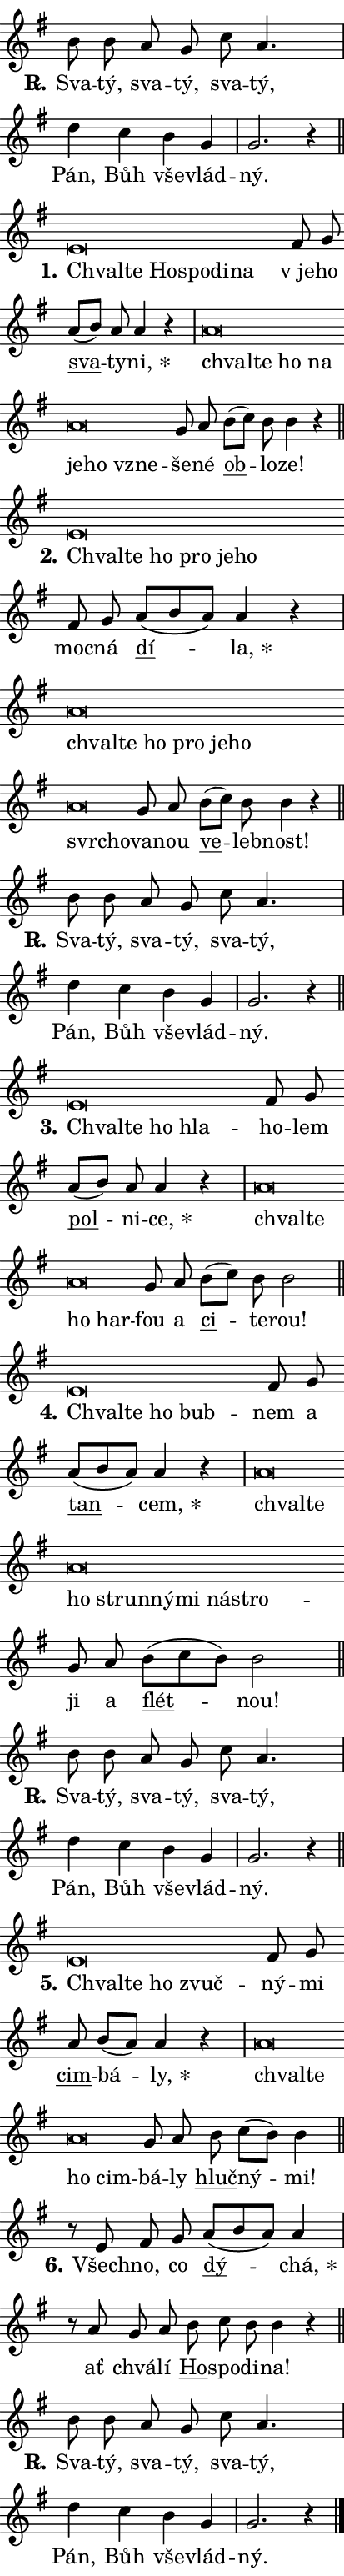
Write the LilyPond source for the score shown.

\version "2.24.0"
\header { tagline = "" }
\paper {
  indent = 0\cm
  top-margin = 0\cm
  right-margin = 0\cm
  bottom-margin = 0\cm
  left-margin = 0\cm
  paper-width = 7\cm
  page-breaking = #ly:one-page-breaking
  system-system-spacing.basic-distance = #11
  score-system-spacing.basic-distance = #11
  ragged-last = ##f
}


%% Author: Thomas Morley
%% https://lists.gnu.org/archive/html/lilypond-user/2020-05/msg00002.html
#(define (line-position grob)
"Returns position of @var[grob} in current system:
   @code{'start}, if at first time-step
   @code{'end}, if at last time-step
   @code{'middle} otherwise
"
  (let* ((col (ly:item-get-column grob))
         (ln (ly:grob-object col 'left-neighbor))
         (rn (ly:grob-object col 'right-neighbor))
         (col-to-check-left (if (ly:grob? ln) ln col))
         (col-to-check-right (if (ly:grob? rn) rn col))
         (break-dir-left
           (and
             (ly:grob-property col-to-check-left 'non-musical #f)
             (ly:item-break-dir col-to-check-left)))
         (break-dir-right
           (and
             (ly:grob-property col-to-check-right 'non-musical #f)
             (ly:item-break-dir col-to-check-right))))
        (cond ((eqv? 1 break-dir-left) 'start)
              ((eqv? -1 break-dir-right) 'end)
              (else 'middle))))

#(define (tranparent-at-line-position vctor)
  (lambda (grob)
  "Relying on @code{line-position} select the relevant enry from @var{vctor}.
Used to determine transparency,"
    (case (line-position grob)
      ((end) (not (vector-ref vctor 0)))
      ((middle) (not (vector-ref vctor 1)))
      ((start) (not (vector-ref vctor 2))))))

noteHeadBreakVisibility =
#(define-music-function (break-visibility)(vector?)
"Makes @code{NoteHead}s transparent relying on @var{break-visibility}"
#{
  \override NoteHead.transparent =
    #(tranparent-at-line-position break-visibility)
#})

#(define delete-ledgers-for-transparent-note-heads
  (lambda (grob)
    "Reads whether a @code{NoteHead} is transparent.
If so this @code{NoteHead} is removed from @code{'note-heads} from
@var{grob}, which is supposed to be @code{LedgerLineSpanner}.
As a result ledgers are not printed for this @code{NoteHead}"
    (let* ((nhds-array (ly:grob-object grob 'note-heads))
           (nhds-list
             (if (ly:grob-array? nhds-array)
                 (ly:grob-array->list nhds-array)
                 '()))
           ;; Relies on the transparent-property being done before
           ;; Staff.LedgerLineSpanner.after-line-breaking is executed.
           ;; This is fragile ...
           (to-keep
             (remove
               (lambda (nhd)
                 (ly:grob-property nhd 'transparent #f))
               nhds-list)))
      ;; TODO find a better method to iterate over grob-arrays, similiar
      ;; to filter/remove etc for lists
      ;; For now rebuilt from scratch
      (set! (ly:grob-object grob 'note-heads)  '())
      (for-each
        (lambda (nhd)
          (ly:pointer-group-interface::add-grob grob 'note-heads nhd))
        to-keep))))

hideNotes = {
  \noteHeadBreakVisibility #begin-of-line-visible
}
unHideNotes = {
  \noteHeadBreakVisibility #all-visible
}

% work-around for resetting accidentals
% https://lilypond.org/doc/v2.23/Documentation/notation/displaying-rhythms#unmetered-music
cadenzaMeasure = {
  \cadenzaOff
  \partial 1024 s1024
  \cadenzaOn
}

#(define-markup-command (accent layout props text) (markup?)
  "Underline accented syllable"
  (interpret-markup layout props
    #{\markup \override #'(offset . 4.3) \underline { #text }#}))

responsum = \markup \concat {
  "R" \hspace #-1.05 \path #0.1 #'((moveto 0 0.07) (lineto 0.9 0.8)) \hspace #0.05 "."
}

\layout {
    \context {
        \Staff
        \remove "Time_signature_engraver"
        \override LedgerLineSpanner.after-line-breaking = #delete-ledgers-for-transparent-note-heads
    }
    \context {
        \Voice {
            \override NoteHead.output-attributes = #'((class . "notehead"))
            \override Hairpin.height = #0.55
        }
    }
    \context {
        \Lyrics {
            \override StanzaNumber.output-attributes = #'((class . "stanzanumber"))
            \override LyricSpace.minimum-distance = #0.9
            \override LyricText.font-name = #"TeX Gyre Schola"
            \override LyricText.font-size = 1
            \override StanzaNumber.font-name = #"TeX Gyre Schola Bold"
            \override StanzaNumber.font-size = 1
        }
    }
}

% magnetic-lyrics.ily
%
%   written by
%     Jean Abou Samra <jean@abou-samra.fr>
%     Werner Lemberg <wl@gnu.org>
%
%   adapted by
%     Jiri Hon <jiri.hon@gmail.com>
%
% Version 2022-Apr-15

% https://www.mail-archive.com/lilypond-user@gnu.org/msg149350.html

#(define (Left_hyphen_pointer_engraver context)
   "Collect syllable-hyphen-syllable occurrences in lyrics and store
them in properties.  This engraver only looks to the left.  For
example, if the lyrics input is @code{foo -- bar}, it does the
following.

@itemize @bullet
@item
Set the @code{text} property of the @code{LyricHyphen} grob between
@q{foo} and @q{bar} to @code{foo}.

@item
Set the @code{left-hyphen} property of the @code{LyricText} grob with
text @q{foo} to the @code{LyricHyphen} grob between @q{foo} and
@q{bar}.
@end itemize

Use this auxiliary engraver in combination with the
@code{lyric-@/text::@/apply-@/magnetic-@/offset!} hook."
   (let ((hyphen #f)
         (text #f))
     (make-engraver
      (acknowledgers
       ((lyric-syllable-interface engraver grob source-engraver)
        (set! text grob)))
      (end-acknowledgers
       ((lyric-hyphen-interface engraver grob source-engraver)
        ;(when (not (grob::has-interface grob 'lyric-space-interface))
          (set! hyphen grob)));)
      ((stop-translation-timestep engraver)
       (when (and text hyphen)
         (ly:grob-set-object! text 'left-hyphen hyphen))
       (set! text #f)
       (set! hyphen #f)))))

#(define (lyric-text::apply-magnetic-offset! grob)
   "If the space between two syllables is less than the value in
property @code{LyricText@/.details@/.squash-threshold}, move the right
syllable to the left so that it gets concatenated with the left
syllable.

Use this function as a hook for
@code{LyricText@/.after-@/line-@/breaking} if the
@code{Left_@/hyphen_@/pointer_@/engraver} is active."
   (let ((hyphen (ly:grob-object grob 'left-hyphen #f)))
     (when hyphen
       (let ((left-text (ly:spanner-bound hyphen LEFT)))
         (when (grob::has-interface left-text 'lyric-syllable-interface)
           (let* ((common (ly:grob-common-refpoint grob left-text X))
                  (this-x-ext (ly:grob-extent grob common X))
                  (left-x-ext
                   (begin
                     ;; Trigger magnetism for left-text.
                     (ly:grob-property left-text 'after-line-breaking)
                     (ly:grob-extent left-text common X)))
                  ;; `delta` is the gap width between two syllables.
                  (delta (- (interval-start this-x-ext)
                            (interval-end left-x-ext)))
                  (details (ly:grob-property grob 'details))
                  (threshold (assoc-get 'squash-threshold details 0.2)))
             (when (< delta threshold)
               (let* (;; We have to manipulate the input text so that
                      ;; ligatures crossing syllable boundaries are not
                      ;; disabled.  For languages based on the Latin
                      ;; script this is essentially a beautification.
                      ;; However, for non-Western scripts it can be a
                      ;; necessity.
                      (lt (ly:grob-property left-text 'text))
                      (rt (ly:grob-property grob 'text))
                      (is-space (grob::has-interface hyphen 'lyric-space-interface))
                      (space (if is-space " " ""))
                      (space-markup (grob-interpret-markup grob " "))
                      (space-size (interval-length (ly:stencil-extent space-markup X)))
                      (extra-delta (if is-space space-size 0))
                      ;; Append new syllable.
                      (ltrt-space (if (and (string? lt) (string? rt))
                                (string-append lt space rt)
                                (make-concat-markup (list lt space rt))))
                      ;; Right-align `ltrt` to the right side.
                      (ltrt-space-markup (grob-interpret-markup
                               grob
                               (make-translate-markup
                                (cons (interval-length this-x-ext) 0)
                                (make-right-align-markup ltrt-space)))))
                 (begin
                   ;; Don't print `left-text`.
                   (ly:grob-set-property! left-text 'stencil #f)
                   ;; Set text and stencil (which holds all collected
                   ;; syllables so far) and shift it to the left.
                   (ly:grob-set-property! grob 'text ltrt-space)
                   (ly:grob-set-property! grob 'stencil ltrt-space-markup)
                   (ly:grob-translate-axis! grob (- (- delta extra-delta)) X))))))))))


#(define (lyric-hyphen::displace-bounds-first grob)
   ;; Make very sure this callback isn't triggered too early.
   (let ((left (ly:spanner-bound grob LEFT))
         (right (ly:spanner-bound grob RIGHT)))
     (ly:grob-property left 'after-line-breaking)
     (ly:grob-property right 'after-line-breaking)
     (ly:lyric-hyphen::print grob)))

squashThreshold = #0.4

\layout {
  \context {
    \Lyrics
    \consists #Left_hyphen_pointer_engraver
    \override LyricText.after-line-breaking =
      #lyric-text::apply-magnetic-offset!
    \override LyricHyphen.stencil = #lyric-hyphen::displace-bounds-first
    \override LyricText.details.squash-threshold = \squashThreshold
    \override LyricHyphen.minimum-distance = 0
    \override LyricHyphen.minimum-length = \squashThreshold
  }
}

squash = \override LyricText.details.squash-threshold = 9999
unSquash = \override LyricText.details.squash-threshold = \squashThreshold

left = \override LyricText.self-alignment-X = #LEFT
unLeft = \revert LyricText.self-alignment-X

starOffset = #(lambda (grob) 
                (let ((x_offset (ly:self-alignment-interface::aligned-on-x-parent grob)))
                  (if (= x_offset 0) 0 (+ x_offset 1.2))))

star = #(define-music-function (syllable)(string?)
"Append star separator at the end of a syllable"
#{
  \once \override LyricText.X-offset = #starOffset
  \lyricmode { \markup {
    #syllable
    \override #'((font-name . "TeX Gyre Schola Bold")) \hspace #0.2 \lower #0.65 \larger "*"
  } }
#})

starAccent = #(define-music-function (syllable)(string?)
"Append star separator at the end of a syllable and make accent"
#{
  \once \override LyricText.X-offset = #starOffset
  \lyricmode { \markup {
    \accent #syllable
    \override #'((font-name . "TeX Gyre Schola Bold")) \hspace #0.2 \lower #0.65 \larger "*"
  } }
#})

breath = #(define-music-function (syllable)(string?)
"Append breathing indicator at the end of a syllable"
#{
  \lyricmode { \markup { #syllable "+" } }
#})

optionalBreath = #(define-music-function (syllable)(string?)
"Append optional breathing indicator at the end of a syllable"
#{
  \lyricmode { \markup { #syllable "(+)" } }
#})


\score {
    <<
        \new Voice = "melody" { \cadenzaOn \key g \major \relative { b'8 b a g c a4. \cadenzaMeasure \bar "|" d4 c \bar "" b g \cadenzaMeasure \bar "|" g2. r4 \cadenzaMeasure \bar "||" \break } }
        \new Lyrics \lyricsto "melody" { \lyricmode { \set stanza = \responsum
Sva -- tý, sva -- tý, sva -- tý, Pán, Bůh vše -- vlád -- ný. } }
    >>
    \layout {}
}

\score {
    <<
        \new Voice = "melody" { \cadenzaOn \key g \major \relative { e'\breve*1/16 \hideNotes \breve*1/16 \bar "" \breve*1/16 \bar "" \breve*1/16 \bar "" \breve*1/16 \breve*1/16 \bar "" \unHideNotes fis8 g \bar "" a[( b)] a a4 r \cadenzaMeasure \bar "|" a\breve*1/16 \hideNotes \breve*1/16 \bar "" \breve*1/16 \bar "" \breve*1/16 \bar "" \breve*1/16 \bar "" \breve*1/16 \breve*1/16 \bar "" \unHideNotes g8 a \bar "" b[( c)] b b4 r \cadenzaMeasure \bar "||" \break } }
        \new Lyrics \lyricsto "melody" { \lyricmode { \set stanza = "1."
\left Chval -- \squash te Ho -- spo -- di -- na \unLeft \unSquash "v je" -- ho \markup \accent sva -- ty -- \star ni, \left chval -- \squash te ho na je -- ho vzne -- \unLeft \unSquash še -- né \markup \accent ob -- lo -- ze! } }
    >>
    \layout {}
}

\score {
    <<
        \new Voice = "melody" { \cadenzaOn \key g \major \relative { e'\breve*1/16 \hideNotes \breve*1/16 \bar "" \breve*1/16 \bar "" \breve*1/16 \bar "" \breve*1/16 \breve*1/16 \bar "" \unHideNotes fis8 g \bar "" a[( b a)] a4 r \cadenzaMeasure \bar "|" a\breve*1/16 \hideNotes \breve*1/16 \bar "" \breve*1/16 \bar "" \breve*1/16 \bar "" \breve*1/16 \bar "" \breve*1/16 \bar "" \breve*1/16 \breve*1/16 \bar "" \unHideNotes g8 a \bar "" b[( c)] b b4 r \cadenzaMeasure \bar "||" \break } }
        \new Lyrics \lyricsto "melody" { \lyricmode { \set stanza = "2."
\left Chval -- \squash te ho pro je -- ho \unLeft \unSquash moc -- ná \markup \accent dí -- \star la, \left chval -- \squash te ho pro je -- ho svr -- cho -- \unLeft \unSquash va -- nou \markup \accent ve -- leb -- nost! } }
    >>
    \layout {}
}

\score {
    <<
        \new Voice = "melody" { \cadenzaOn \key g \major \relative { b'8 b a g c a4. \cadenzaMeasure \bar "|" d4 c \bar "" b g \cadenzaMeasure \bar "|" g2. r4 \cadenzaMeasure \bar "||" \break } }
        \new Lyrics \lyricsto "melody" { \lyricmode { \set stanza = \responsum
Sva -- tý, sva -- tý, sva -- tý, Pán, Bůh vše -- vlád -- ný. } }
    >>
    \layout {}
}

\score {
    <<
        \new Voice = "melody" { \cadenzaOn \key g \major \relative { e'\breve*1/16 \hideNotes \breve*1/16 \bar "" \breve*1/16 \breve*1/16 \bar "" \unHideNotes fis8 g \bar "" a[( b)] a a4 r \cadenzaMeasure \bar "|" a\breve*1/16 \hideNotes \breve*1/16 \bar "" \breve*1/16 \breve*1/16 \bar "" \unHideNotes g8 a \bar "" b[( c)] b b2 \cadenzaMeasure \bar "||" \break } }
        \new Lyrics \lyricsto "melody" { \lyricmode { \set stanza = "3."
\left Chval -- \squash te ho hla -- \unLeft \unSquash ho -- lem \markup \accent pol -- ni -- \star ce, \left chval -- \squash te ho har -- \unLeft \unSquash fou a \markup \accent ci -- te -- rou! } }
    >>
    \layout {}
}

\score {
    <<
        \new Voice = "melody" { \cadenzaOn \key g \major \relative { e'\breve*1/16 \hideNotes \breve*1/16 \bar "" \breve*1/16 \breve*1/16 \bar "" \unHideNotes fis8 g \bar "" a[( b a)] a4 r \cadenzaMeasure \bar "|" a\breve*1/16 \hideNotes \breve*1/16 \bar "" \breve*1/16 \bar "" \breve*1/16 \bar "" \breve*1/16 \bar "" \breve*1/16 \bar "" \breve*1/16 \breve*1/16 \bar "" \unHideNotes g8 a \bar "" b[( c b)] b2 \cadenzaMeasure \bar "||" \break } }
        \new Lyrics \lyricsto "melody" { \lyricmode { \set stanza = "4."
\left Chval -- \squash te ho bub -- \unLeft \unSquash nem a \markup \accent tan -- \star cem, \left chval -- \squash te ho strun -- ný -- mi ná -- stro -- \unLeft \unSquash ji a \markup \accent flét -- nou! } }
    >>
    \layout {}
}

\score {
    <<
        \new Voice = "melody" { \cadenzaOn \key g \major \relative { b'8 b a g c a4. \cadenzaMeasure \bar "|" d4 c \bar "" b g \cadenzaMeasure \bar "|" g2. r4 \cadenzaMeasure \bar "||" \break } }
        \new Lyrics \lyricsto "melody" { \lyricmode { \set stanza = \responsum
Sva -- tý, sva -- tý, sva -- tý, Pán, Bůh vše -- vlád -- ný. } }
    >>
    \layout {}
}

\score {
    <<
        \new Voice = "melody" { \cadenzaOn \key g \major \relative { e'\breve*1/16 \hideNotes \breve*1/16 \bar "" \breve*1/16 \breve*1/16 \bar "" \unHideNotes fis8 g \bar "" a b[( a)] a4 r \cadenzaMeasure \bar "|" a\breve*1/16 \hideNotes \breve*1/16 \bar "" \breve*1/16 \breve*1/16 \bar "" \unHideNotes g8 a \bar "" b c[( b)] b4 \cadenzaMeasure \bar "||" \break } }
        \new Lyrics \lyricsto "melody" { \lyricmode { \set stanza = "5."
\left Chval -- \squash te ho zvuč -- \unLeft \unSquash ný -- mi \markup \accent cim -- bá -- \star ly, \left chval -- \squash te ho cim -- \unLeft \unSquash bá -- ly \markup \accent hluč -- ný -- mi! } }
    >>
    \layout {}
}

\score {
    <<
        \new Voice = "melody" { \cadenzaOn \key g \major \relative { r8 e' fis8 g \bar "" a[( b a)] a4 \cadenzaMeasure \bar "|" r8 a8 g8 a \bar "" b c b b4 r \cadenzaMeasure \bar "||" \break } }
        \new Lyrics \lyricsto "melody" { \lyricmode { \set stanza = "6."
Všech -- no, co \markup \accent dý -- \star chá, ať chvá -- lí \markup \accent Ho -- spo -- di -- na! } }
    >>
    \layout {}
}

\score {
    <<
        \new Voice = "melody" { \cadenzaOn \key g \major \relative { b'8 b a g c a4. \cadenzaMeasure \bar "|" d4 c \bar "" b g \cadenzaMeasure \bar "|" g2. r4 \cadenzaMeasure \bar "||" \break } \bar "|." }
        \new Lyrics \lyricsto "melody" { \lyricmode { \set stanza = \responsum
Sva -- tý, sva -- tý, sva -- tý, Pán, Bůh vše -- vlád -- ný. } }
    >>
    \layout {}
}
